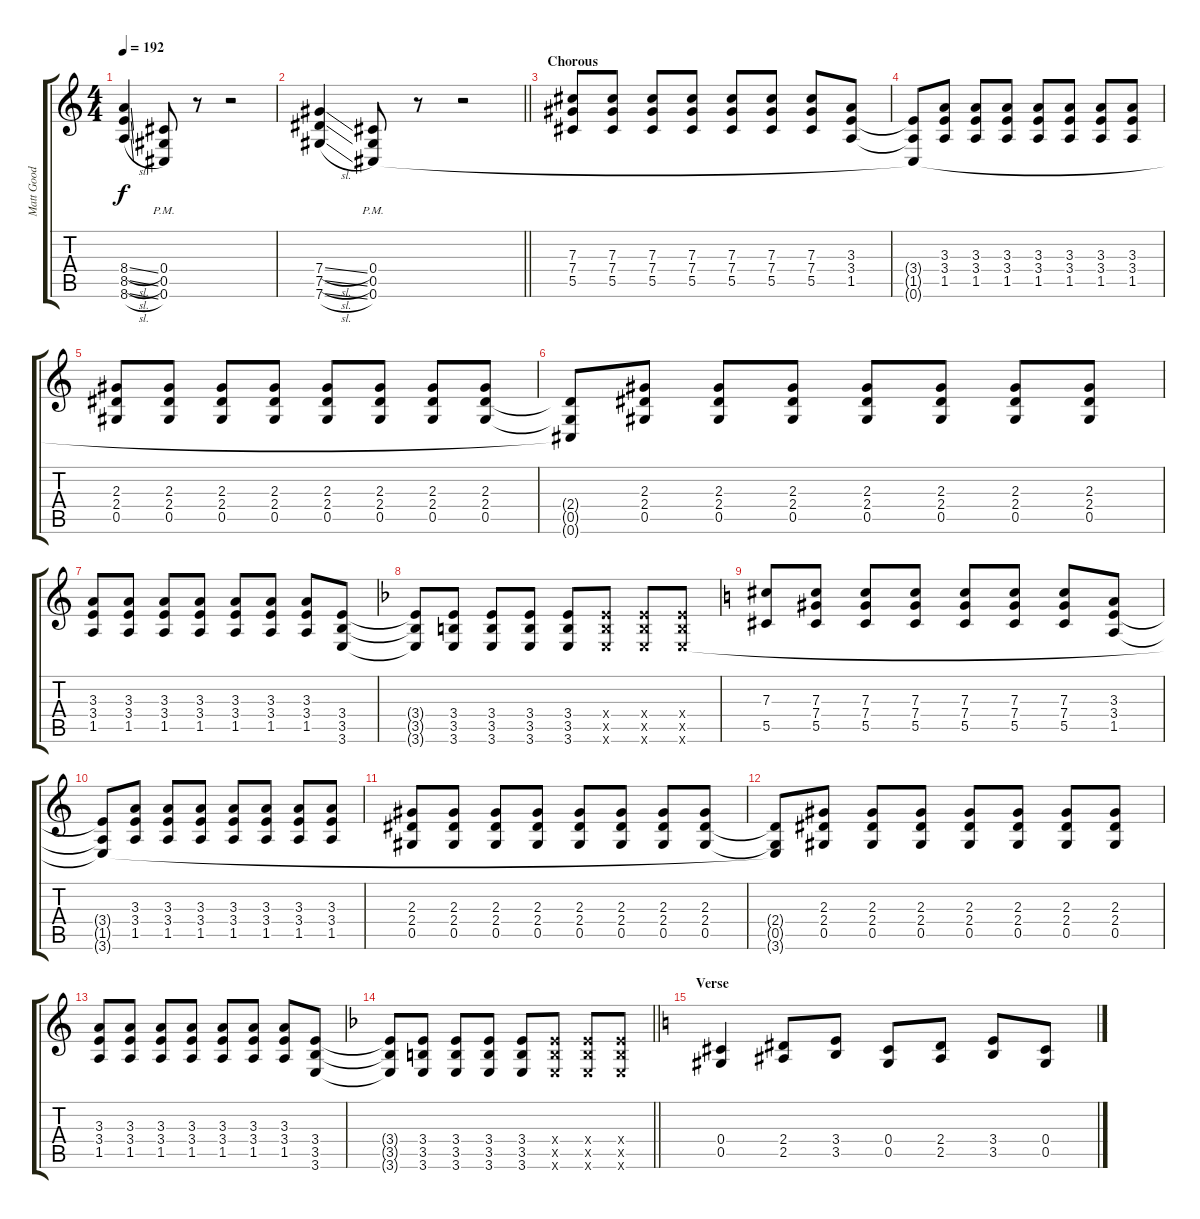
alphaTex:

\track ("Matt Good" "Matt Good") {instrument distortionguitar}
\staff {score tabs}
\tuning (Eb4 Bb3 Gb3 Db3 Ab2 Db2) {hide}
\ts (4 4)
\tempo 192
\clef g2
\ks c
(8.4{sl} 8.5{sl} 8.6{sl}).4{dy f} (0.4{pm} 0.5{pm} 0.6{pm}).8 r.8 r.2 |
\barLineRight lightlight
(7.4{sl} 7.5{sl} 7.6{sl}).4 (0.4{pm} 0.5{pm} 0.6{pm}).8 r.8 r.2 |
\section ("" " Chorous")
(7.3 7.4 5.5).8 (7.3 7.4 5.5).8 (7.3 7.4 5.5).8 (7.3 7.4 5.5).8 (7.3 7.4 5.5).8 (7.3 7.4 5.5).8 (7.3 7.4 5.5).8 (3.3 3.4 1.5).8 |
(3.4{t} 1.5{t} 0.6{t}).8 (3.3 3.4 1.5).8 (3.3 3.4 1.5).8 (3.3 3.4 1.5).8 (3.3 3.4 1.5).8 (3.3 3.4 1.5).8 (3.3 3.4 1.5).8 (3.3 3.4 1.5).8 |
(2.3 2.4 0.5).8 (2.3 2.4 0.5).8 (2.3 2.4 0.5).8 (2.3 2.4 0.5).8 (2.3 2.4 0.5).8 (2.3 2.4 0.5).8 (2.3 2.4 0.5).8 (2.3 2.4 0.5).8 |
(2.4{t} 0.5{t} 0.6{t}).8 (2.3 2.4 0.5).8 (2.3 2.4 0.5).8 (2.3 2.4 0.5).8 (2.3 2.4 0.5).8 (2.3 2.4 0.5).8 (2.3 2.4 0.5).8 (2.3 2.4 0.5).8 |
(3.3 3.4 1.5).8 (3.3 3.4 1.5).8 (3.3 3.4 1.5).8 (3.3 3.4 1.5).8 (3.3 3.4 1.5).8 (3.3 3.4 1.5).8 (3.3 3.4 1.5).8 (3.4 3.5 3.6).8 |
\ks dminor
(3.4{t} 3.5{t} 3.6{t}).8 (3.4 3.5 3.6).8 (3.4 3.5 3.6).8 (3.4 3.5 3.6).8 (3.4 3.5 3.6).8 (3.4{x} 3.5{x} 3.6{x}).8 (3.4{x} 3.5{x} 3.6{x}).8 (3.4{x} 3.5{x} 3.6{x}).8 |
\ks c
(7.3 5.5).8 (7.3 7.4 5.5).8 (7.3 7.4 5.5).8 (7.3 7.4 5.5).8 (7.3 7.4 5.5).8 (7.3 7.4 5.5).8 (7.3 7.4 5.5).8 (3.3 3.4 1.5).8 |
(3.4{t} 1.5{t} 3.6{t}).8 (3.3 3.4 1.5).8 (3.3 3.4 1.5).8 (3.3 3.4 1.5).8 (3.3 3.4 1.5).8 (3.3 3.4 1.5).8 (3.3 3.4 1.5).8 (3.3 3.4 1.5).8 |
(2.3 2.4 0.5).8 (2.3 2.4 0.5).8 (2.3 2.4 0.5).8 (2.3 2.4 0.5).8 (2.3 2.4 0.5).8 (2.3 2.4 0.5).8 (2.3 2.4 0.5).8 (2.3 2.4 0.5).8 |
(2.4{t} 0.5{t} 3.6{t}).8 (2.3 2.4 0.5).8 (2.3 2.4 0.5).8 (2.3 2.4 0.5).8 (2.3 2.4 0.5).8 (2.3 2.4 0.5).8 (2.3 2.4 0.5).8 (2.3 2.4 0.5).8 |
(3.3 3.4 1.5).8 (3.3 3.4 1.5).8 (3.3 3.4 1.5).8 (3.3 3.4 1.5).8 (3.3 3.4 1.5).8 (3.3 3.4 1.5).8 (3.3 3.4 1.5).8 (3.4 3.5 3.6).8 |
\barLineRight lightlight
\ks dminor
(3.4{t} 3.5{t} 3.6{t}).8 (3.4 3.5 3.6).8 (3.4 3.5 3.6).8 (3.4 3.5 3.6).8 (3.4 3.5 3.6).8 (3.4{x} 3.5{x} 3.6{x}).8 (3.4{x} 3.5{x} 3.6{x}).8 (3.4{x} 3.5{x} 3.6{x}).8 |
\section ("" " Verse")
\ks c
(0.4 0.5).4 (2.4 2.5).8 (3.4 3.5).8 (0.4 0.5).8 (2.4 2.5).8 (3.4 3.5).8 (0.4 0.5).8
